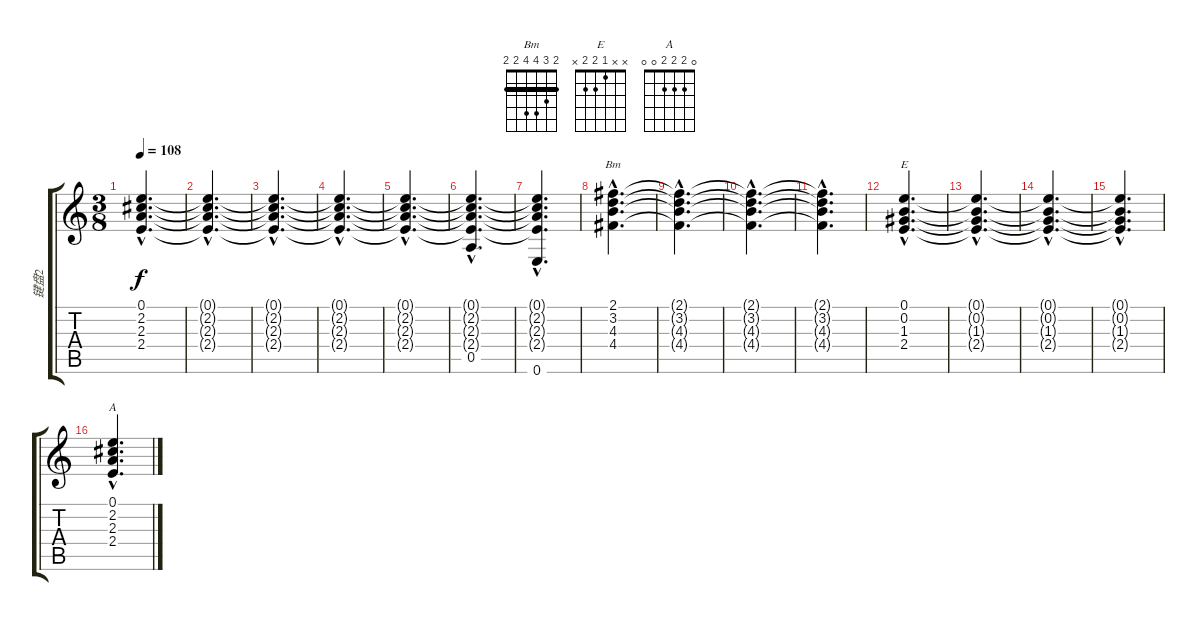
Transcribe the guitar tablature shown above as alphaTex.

\track ("键盘2" "键盘2") {instrument acousticguitarnylon}
\staff {score tabs}
\tuning (E4 B3 G3 D3 A2 E2) {hide}
\chord ("Bm" 2 3 4 4 2 2) {barre 2}
\chord ("E" x x 1 2 2 x)
\chord ("A" 0 2 2 2 0 0)
\ts (3 8)
\tempo 108
\clef g2
\ks c
(0.1{hac t} 2.2{hac t} 2.3{hac t} 2.4{hac t}).4{d dy f} |
(0.1{hac t} 2.2{hac t} 2.3{hac t} 2.4{hac t}).4{d} |
(0.1{hac t} 2.2{hac t} 2.3{hac t} 2.4{hac t}).4{d} |
(0.1{hac t} 2.2{hac t} 2.3{hac t} 2.4{hac t}).4{d} |
(0.1{hac t} 2.2{hac t} 2.3{hac t} 2.4{hac t}).4{d} |
(0.1{hac t} 2.2{hac t} 2.3{hac t} 2.4{hac t} 0.5{hac}).4{d} |
(0.1{hac t} 2.2{hac t} 2.3{hac t} 2.4{hac t} 0.6{hac}).4{d} |
(2.1{hac} 3.2{hac} 4.3{hac} 4.4{hac}).4{d ch "Bm"} |
(2.1{hac t} 3.2{hac t} 4.3{hac t} 4.4{hac t}).4{d} |
(2.1{hac t} 3.2{hac t} 4.3{hac t} 4.4{hac t}).4{d} |
(2.1{hac t} 3.2{hac t} 4.3{hac t} 4.4{hac t}).4{d} |
(0.1{hac} 0.2{hac} 1.3{hac} 2.4{hac}).4{d ch "E"} |
(0.1{hac t} 0.2{hac t} 1.3{hac t} 2.4{hac t}).4{d} |
(0.1{hac t} 0.2{hac t} 1.3{hac t} 2.4{hac t}).4{d} |
(0.1{hac t} 0.2{hac t} 1.3{hac t} 2.4{hac t}).4{d} |
(0.1{hac} 2.2{hac} 2.3{hac} 2.4{hac}).4{d ch "A" instrument synthstrings2}
